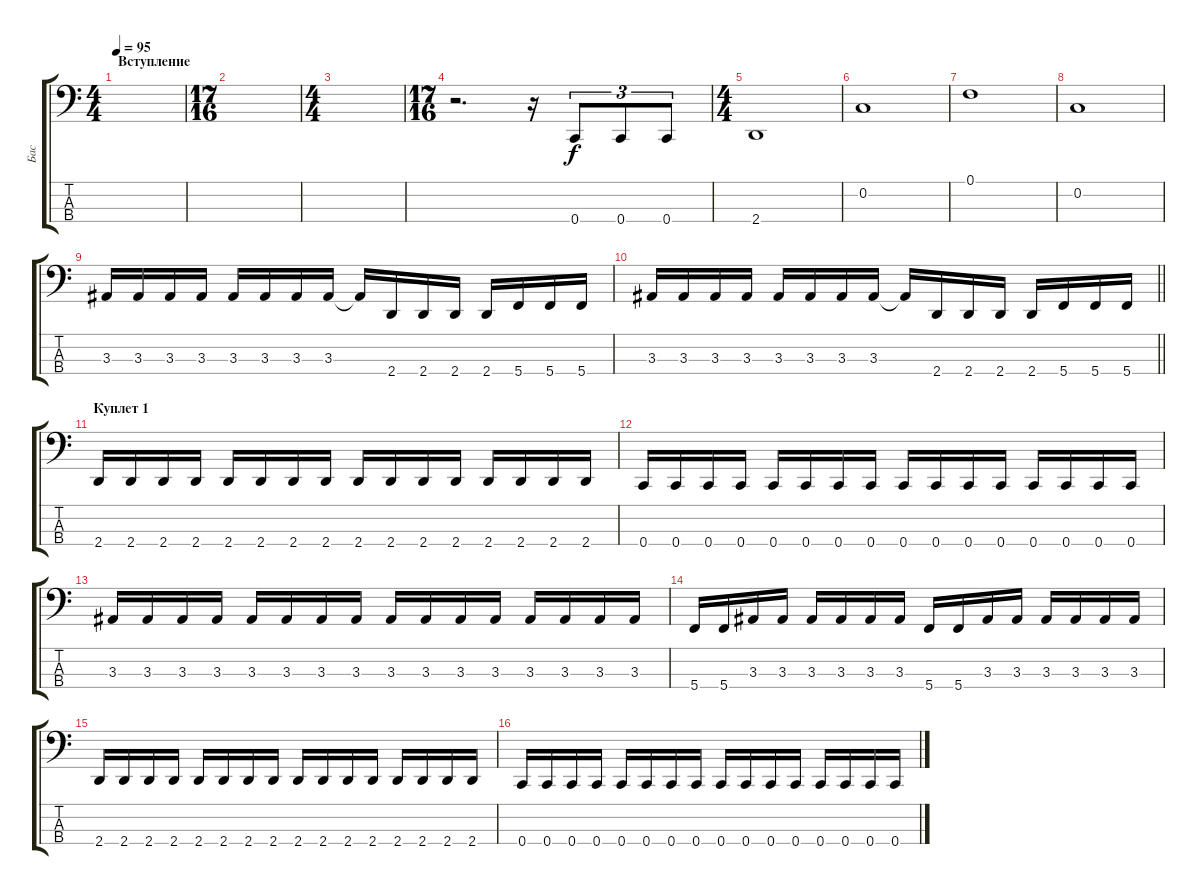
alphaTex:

\track ("Бас" "Бас") {instrument electricbasspick}
\staff {score tabs}
\tuning (F2 C2 G1 C1) {hide}
\ts (4 4)
\section ("" "Вступление")
\tempo 95
\clef f4
\ks c
|
\ts (17 16)
|
\ts (4 4)
|
\ts (17 16)
r.2{d} r.16 0.4.8{tu (3 2)} 0.4.8{tu (3 2)} 0.4.8{tu (3 2)} |
\ts (4 4)
2.4.1 |
0.2.1 |
0.1.1 |
0.2.1 |
3.3.16 3.3.16 3.3.16 3.3.16 3.3.16 3.3.16 3.3.16 3.3.16 3.3{t}.16 2.4.16 2.4.16 2.4.16 2.4.16 5.4.16 5.4.16 5.4.16 |
\barLineRight lightlight
3.3.16 3.3.16 3.3.16 3.3.16 3.3.16 3.3.16 3.3.16 3.3.16 3.3{t}.16 2.4.16 2.4.16 2.4.16 2.4.16 5.4.16 5.4.16 5.4.16 |
\section ("" "Куплет 1")
2.4.16 2.4.16 2.4.16 2.4.16 2.4.16 2.4.16 2.4.16 2.4.16 2.4.16 2.4.16 2.4.16 2.4.16 2.4.16 2.4.16 2.4.16 2.4.16 |
0.4.16 0.4.16 0.4.16 0.4.16 0.4.16 0.4.16 0.4.16 0.4.16 0.4.16 0.4.16 0.4.16 0.4.16 0.4.16 0.4.16 0.4.16 0.4.16 |
3.3.16 3.3.16 3.3.16 3.3.16 3.3.16 3.3.16 3.3.16 3.3.16 3.3.16 3.3.16 3.3.16 3.3.16 3.3.16 3.3.16 3.3.16 3.3.16 |
5.4.16 5.4.16 3.3.16 3.3.16 3.3.16 3.3.16 3.3.16 3.3.16 5.4.16 5.4.16 3.3.16 3.3.16 3.3.16 3.3.16 3.3.16 3.3.16 |
2.4.16 2.4.16 2.4.16 2.4.16 2.4.16 2.4.16 2.4.16 2.4.16 2.4.16 2.4.16 2.4.16 2.4.16 2.4.16 2.4.16 2.4.16 2.4.16 |
0.4.16 0.4.16 0.4.16 0.4.16 0.4.16 0.4.16 0.4.16 0.4.16 0.4.16 0.4.16 0.4.16 0.4.16 0.4.16 0.4.16 0.4.16 0.4.16
